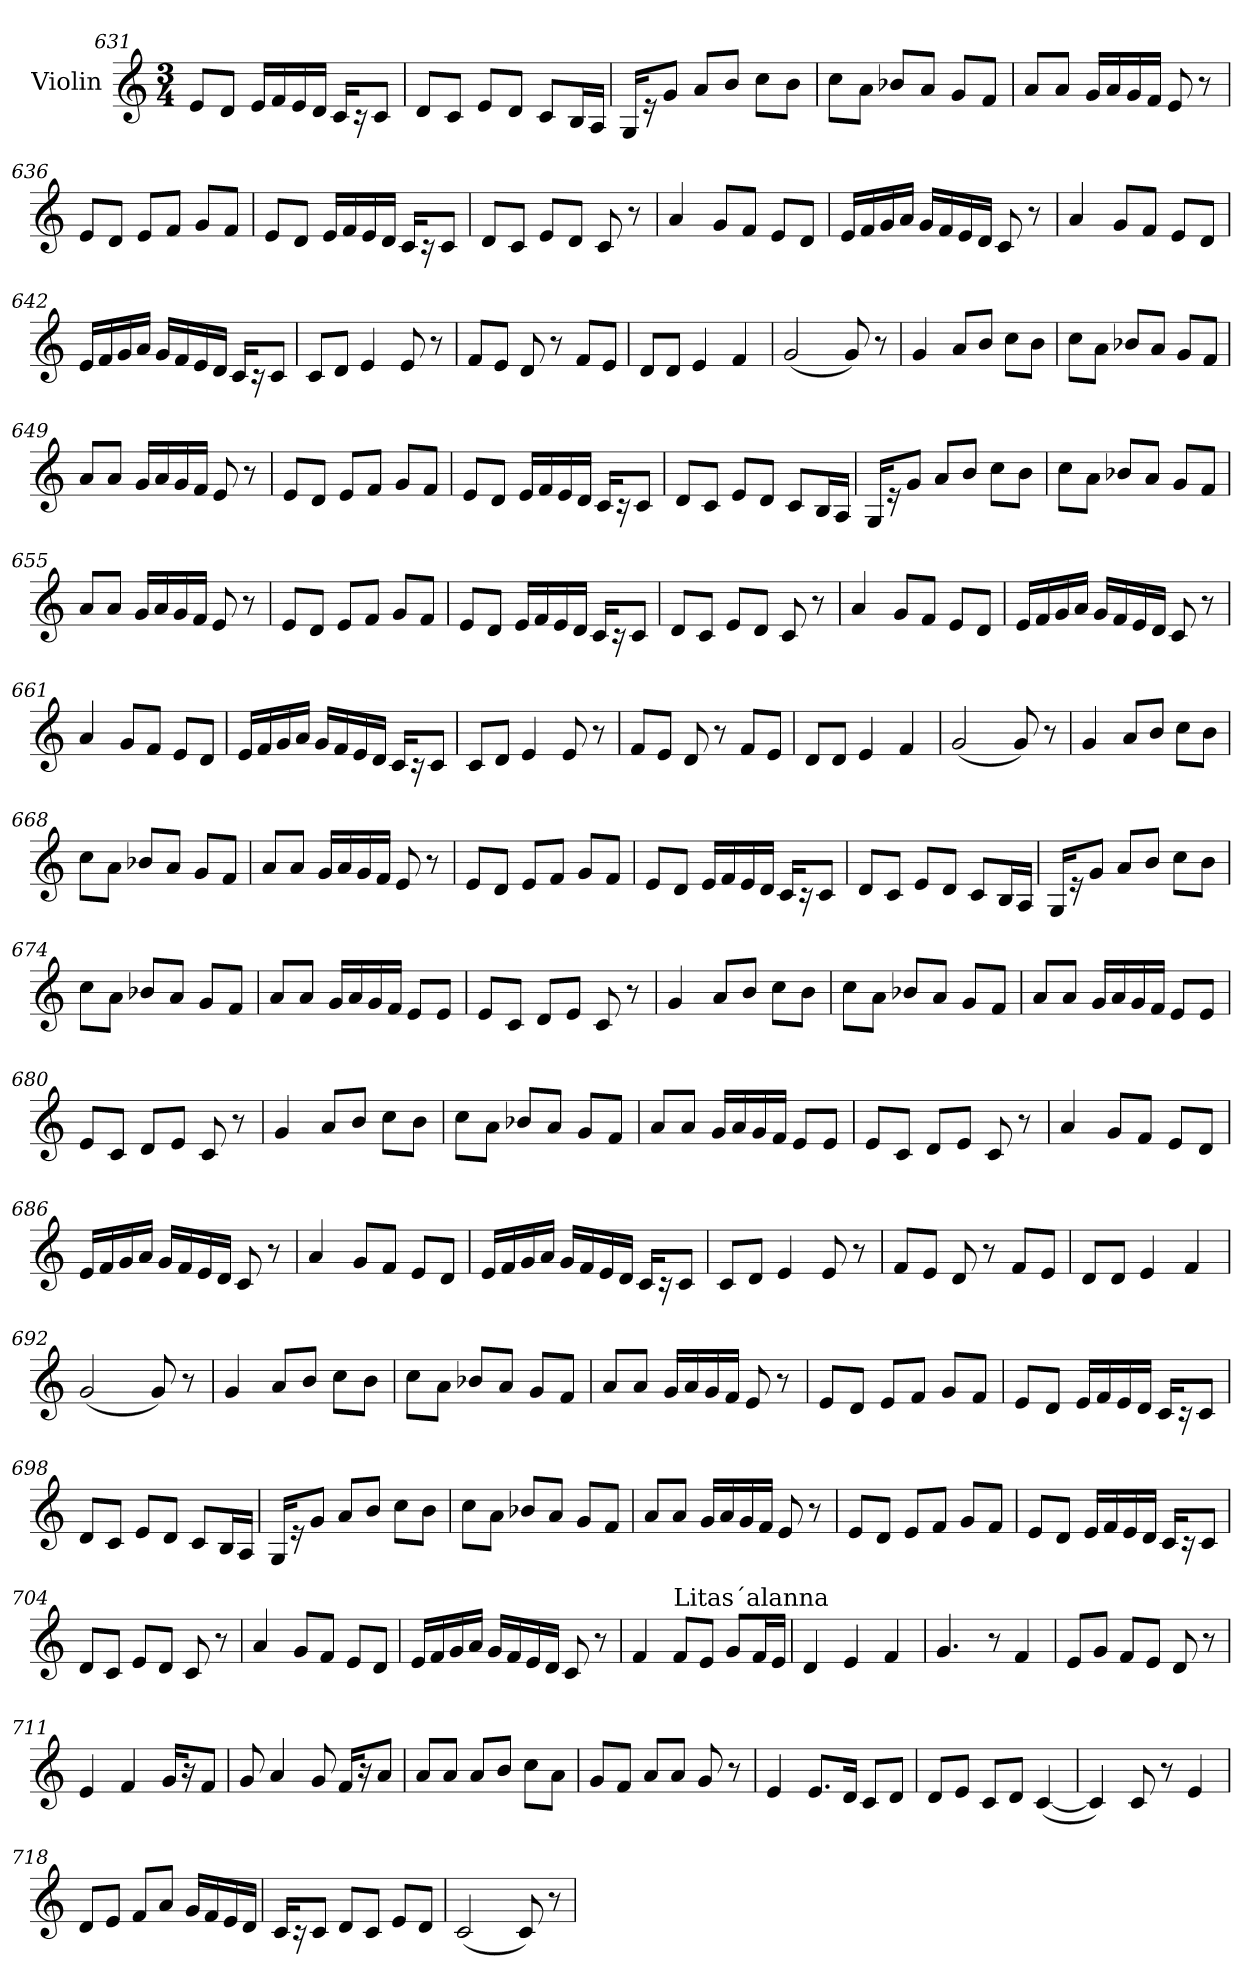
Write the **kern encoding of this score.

**kern
*part1
*staff1
*I"Violin
*clefG2
*k[]
*C:
*M3/4
=631
8e/L
8d/J
16e/LL
16f/
16e/
16d/JJ
16c/KL
16r
8c/J
=632
8d/L
8c/J
8e/L
8d/J
8c/L
16B/L
16A/JJ
!!LO:PB:g=z
=633
16G/KL
16r
8g/J
8a/L
8b/J
8cc\L
8b\J
=634
8cc\L
8a\J
8b-X/L
8a/J
8g/L
8f/J
!!LO:PB:g=z
=635
8a/L
8a/J
16g/LL
16a/
16g/
16f/JJ
8e/
8r
=636
8e/L
8d/J
8e/L
8f/J
8g/L
8f/J
=637
8e/L
8d/J
16e/LL
16f/
16e/
16d/JJ
16c/KL
16r
8c/J
!!LO:PB:g=z
=638
8d/L
8c/J
8e/L
8d/J
8c/
8r
=639
4a/
8g/L
8f/J
8e/L
8d/J
!!LO:PB:g=z
=640
16e/LL
16f/
16g/
16a/JJ
16g/LL
16f/
16e/
16d/JJ
8c/
8r
=641
4a/
8g/L
8f/J
8e/L
8d/J
=642
16e/LL
16f/
16g/
16a/JJ
16g/LL
16f/
16e/
16d/JJ
16c/KL
16r
8c/J
!!LO:PB:g=z
=643
8c/L
8d/J
4e/
8e/
8r
=644
8f/L
8e/J
8d/
8r
8f/L
8e/J
!!LO:PB:g=z
=645
8d/L
8d/J
4e/
4f/
=646
(2g/
8g/)
8r
=647
4g/
8a/L
8b/J
8cc\L
8b\J
=648
8cc\L
8a\J
8b-X/L
8a/J
8g/L
8f/J
!!LO:PB:g=z
=649
8a/L
8a/J
16g/LL
16a/
16g/
16f/JJ
8e/
8r
=650
8e/L
8d/J
8e/L
8f/J
8g/L
8f/J
!!LO:PB:g=z
=651
8e/L
8d/J
16e/LL
16f/
16e/
16d/JJ
16c/KL
16r
8c/J
=652
8d/L
8c/J
8e/L
8d/J
8c/L
16B/L
16A/JJ
=653
16G/KL
16r
8g/J
8a/L
8b/J
8cc\L
8b\J
!!LO:PB:g=z
=654
8cc\L
8a\J
8b-X/L
8a/J
8g/L
8f/J
=655
8a/L
8a/J
16g/LL
16a/
16g/
16f/JJ
8e/
8r
!!LO:PB:g=z
=656
8e/L
8d/J
8e/L
8f/J
8g/L
8f/J
=657
8e/L
8d/J
16e/LL
16f/
16e/
16d/JJ
16c/KL
16r
8c/J
=658
8d/L
8c/J
8e/L
8d/J
8c/
8r
!!LO:PB:g=z
=659
4a/
8g/L
8f/J
8e/L
8d/J
=660
16e/LL
16f/
16g/
16a/JJ
16g/LL
16f/
16e/
16d/JJ
8c/
8r
=661
4a/
8g/L
8f/J
8e/L
8d/J
=662
16e/LL
16f/
16g/
16a/JJ
16g/LL
16f/
16e/
16d/JJ
16c/KL
16r
8c/J
=663
8c/L
8d/J
4e/
8e/
8r
!!LO:PB:g=z
=664
8f/L
8e/J
8d/
8r
8f/L
8e/J
=665
8d/L
8d/J
4e/
4f/
=666
(2g/
8g/)
8r
!!LO:PB:g=z
=667
4g/
8a/L
8b/J
8cc\L
8b\J
=668
8cc\L
8a\J
8b-X/L
8a/J
8g/L
8f/J
=669
8a/L
8a/J
16g/LL
16a/
16g/
16f/JJ
8e/
8r
!!LO:PB:g=z
=670
8e/L
8d/J
8e/L
8f/J
8g/L
8f/J
=671
8e/L
8d/J
16e/LL
16f/
16e/
16d/JJ
16c/KL
16r
8c/J
!!LO:PB:g=z
=672
8d/L
8c/J
8e/L
8d/J
8c/L
16B/L
16A/JJ
=673
16G/KL
16r
8g/J
8a/L
8b/J
8cc\L
8b\J
=674
8cc\L
8a\J
8b-X/L
8a/J
8g/L
8f/J
!!LO:PB:g=z
=675
8a/L
8a/J
16g/LL
16a/
16g/
16f/JJ
8e/L
8e/J
=676
8e/L
8c/J
8d/L
8e/J
8c/
8r
!!LO:PB:g=z
=677
4g/
8a/L
8b/J
8cc\L
8b\J
=678
8cc\L
8a\J
8b-X/L
8a/J
8g/L
8f/J
=679
8a/L
8a/J
16g/LL
16a/
16g/
16f/JJ
8e/L
8e/J
=680
8e/L
8c/J
8d/L
8e/J
8c/
8r
!!LO:PB:g=z
=681
4g/
8a/L
8b/J
8cc\L
8b\J
=682
8cc\L
8a\J
8b-X/L
8a/J
8g/L
8f/J
!!LO:PB:g=z
=683
8a/L
8a/J
16g/LL
16a/
16g/
16f/JJ
8e/L
8e/J
=684
8e/L
8c/J
8d/L
8e/J
8c/
8r
=685
4a/
8g/L
8f/J
8e/L
8d/J
!!LO:PB:g=z
=686
16e/LL
16f/
16g/
16a/JJ
16g/LL
16f/
16e/
16d/JJ
8c/
8r
=687
4a/
8g/L
8f/J
8e/L
8d/J
!!LO:PB:g=z
=688
16e/LL
16f/
16g/
16a/JJ
16g/LL
16f/
16e/
16d/JJ
16c/KL
16r
8c/J
=689
8c/L
8d/J
4e/
8e/
8r
=690
8f/L
8e/J
8d/
8r
8f/L
8e/J
!!LO:PB:g=z
=691
8d/L
8d/J
4e/
4f/
=692
(2g/
8g/)
8r
=693
4g/
8a/L
8b/J
8cc\L
8b\J
!!LO:PB:g=z
=694
8cc\L
8a\J
8b-X/L
8a/J
8g/L
8f/J
=695
8a/L
8a/J
16g/LL
16a/
16g/
16f/JJ
8e/
8r
=696
8e/L
8d/J
8e/L
8f/J
8g/L
8f/J
!!LO:PB:g=z
=697
8e/L
8d/J
16e/LL
16f/
16e/
16d/JJ
16c/KL
16r
8c/J
=698
8d/L
8c/J
8e/L
8d/J
8c/L
16B/L
16A/JJ
!!LO:PB:g=z
=699
16G/KL
16r
8g/J
8a/L
8b/J
8cc\L
8b\J
=700
8cc\L
8a\J
8b-X/L
8a/J
8g/L
8f/J
=701
8a/L
8a/J
16g/LL
16a/
16g/
16f/JJ
8e/
8r
!!LO:PB:g=z
=702
8e/L
8d/J
8e/L
8f/J
8g/L
8f/J
=703
8e/L
8d/J
16e/LL
16f/
16e/
16d/JJ
16c/KL
16r
8c/J
=704
8d/L
8c/J
8e/L
8d/J
8c/
8r
=705
4a/
8g/L
8f/J
8e/L
8d/J
=706
16e/LL
16f/
16g/
16a/JJ
16g/LL
16f/
16e/
16d/JJ
8c/
8r
!!LO:PB:g=z
=707
4f/
!LO:TX:a:t=Litas´alanna
8f/L
8e/J
8g/L
16f/L
16e/JJ
=708
4d/
4e/
4f/
=709
4.g/
8r
4f/
!!LO:PB:g=z
=710
8e/L
8g/J
8f/L
8e/J
8d/
8r
=711
4e/
4f/
16g/KL
16r
8f/J
=712
8g/
4a/
8g/
16f/KL
16r
8a/J
!!LO:PB:g=z
=713
8a/L
8a/J
8a/L
8b/J
8cc\L
8a\J
=714
8g/L
8f/J
8a/L
8a/J
8g/
8r
=715
4e/
8.e/L
16d/Jk
8c/L
8d/J
!!LO:PB:g=z
=716
8d/L
8e/J
8c/L
8d/J
([4c/
=717
4c/])
8c/
8r
4e/
=718
8d/L
8e/J
8f/L
8a/J
16g/LL
16f/
16e/
16d/JJ
!!LO:PB:g=z
=719
16c/KL
16r
8c/J
8d/L
8c/J
8e/L
8d/J
=720
(2c/
8c/)
8r
=
*-
